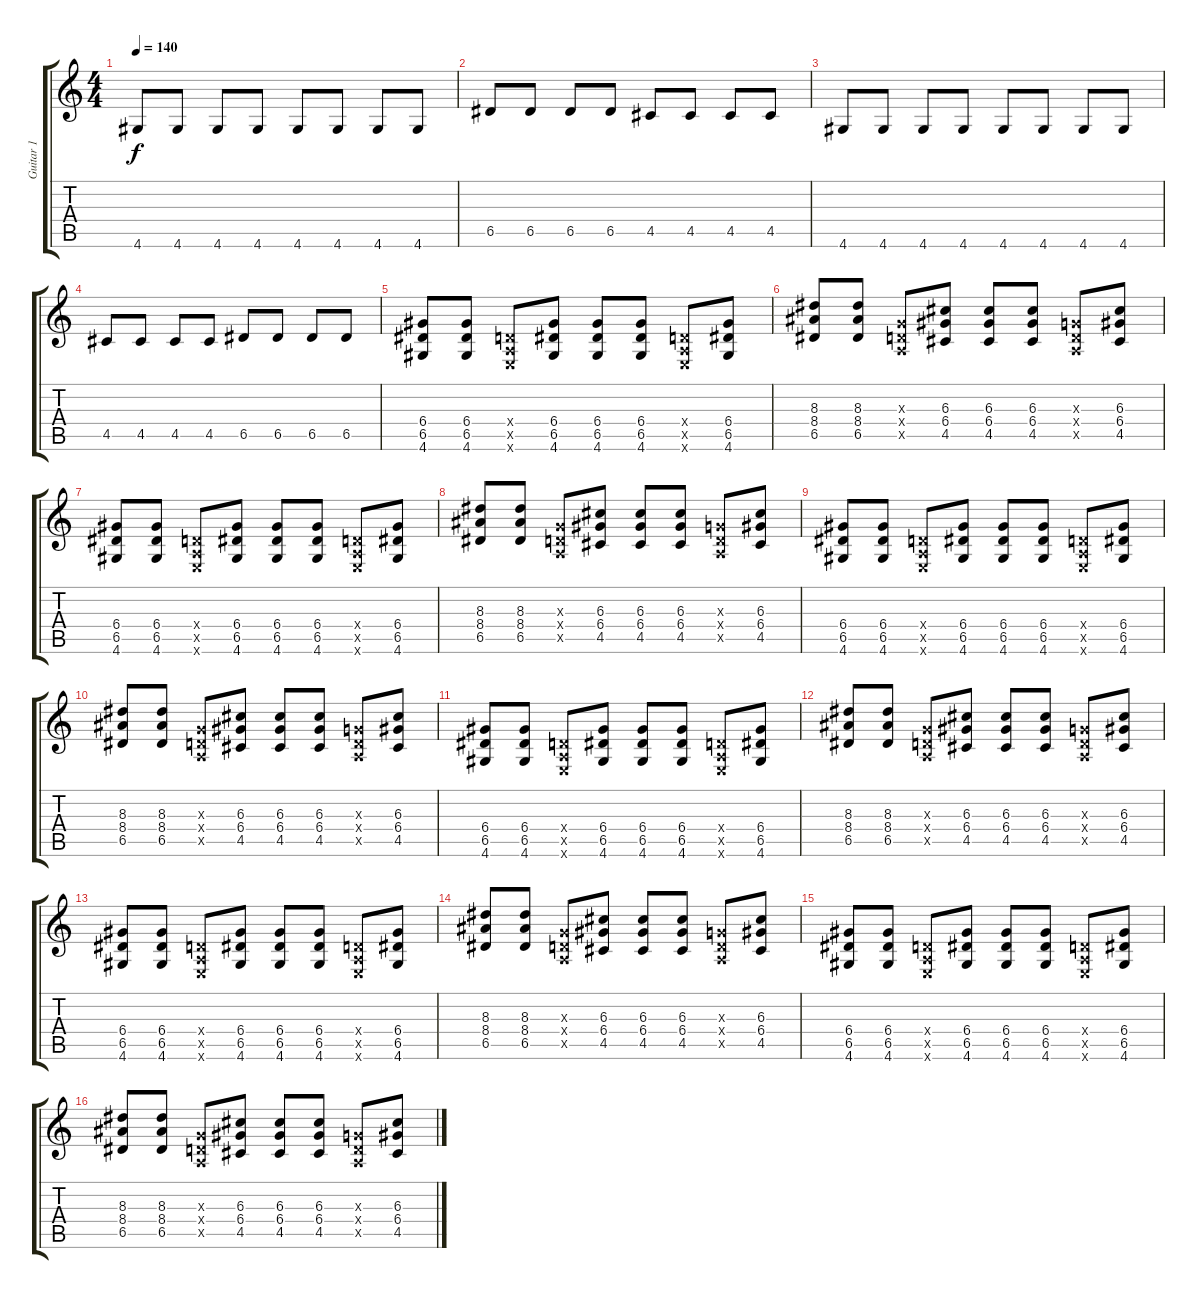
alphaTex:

\track ("Guitar 1" "Guitar 1") {instrument acousticguitarnylon}
\staff {score tabs}
\tuning (E4 B3 G3 D3 A2 E2) {hide}
\ts (4 4)
\tempo 140
\clef g2
\ks c
4.6.8{dy f} 4.6.8 4.6.8 4.6.8 4.6.8 4.6.8 4.6.8 4.6.8 |
6.5.8 6.5.8 6.5.8 6.5.8 4.5.8 4.5.8 4.5.8 4.5.8 |
4.6.8 4.6.8 4.6.8 4.6.8 4.6.8 4.6.8 4.6.8 4.6.8 |
4.5.8 4.5.8 4.5.8 4.5.8 6.5.8 6.5.8 6.5.8 6.5.8 |
(6.4 6.5 4.6).8 (6.4 6.5 4.6).8 (0.4{x} 0.5{x} 0.6{x}).8 (6.4 6.5 4.6).8 (6.4 6.5 4.6).8 (6.4 6.5 4.6).8 (0.4{x} 0.5{x} 0.6{x}).8 (6.4 6.5 4.6).8 |
(8.3 8.4 6.5).8 (8.3 8.4 6.5).8 (0.3{x} 0.4{x} 0.5{x}).8 (6.3 6.4 4.5).8 (6.3 6.4 4.5).8 (6.3 6.4 4.5).8 (0.3{x} 0.4{x} 0.5{x}).8 (6.3 6.4 4.5).8 |
(6.4 6.5 4.6).8 (6.4 6.5 4.6).8 (0.4{x} 0.5{x} 0.6{x}).8 (6.4 6.5 4.6).8 (6.4 6.5 4.6).8 (6.4 6.5 4.6).8 (0.4{x} 0.5{x} 0.6{x}).8 (6.4 6.5 4.6).8 |
(8.3 8.4 6.5).8 (8.3 8.4 6.5).8 (0.3{x} 0.4{x} 0.5{x}).8 (6.3 6.4 4.5).8 (6.3 6.4 4.5).8 (6.3 6.4 4.5).8 (0.3{x} 0.4{x} 0.5{x}).8 (6.3 6.4 4.5).8 |
(6.4 6.5 4.6).8 (6.4 6.5 4.6).8 (0.4{x} 0.5{x} 0.6{x}).8 (6.4 6.5 4.6).8 (6.4 6.5 4.6).8 (6.4 6.5 4.6).8 (0.4{x} 0.5{x} 0.6{x}).8 (6.4 6.5 4.6).8 |
(8.3 8.4 6.5).8 (8.3 8.4 6.5).8 (0.3{x} 0.4{x} 0.5{x}).8 (6.3 6.4 4.5).8 (6.3 6.4 4.5).8 (6.3 6.4 4.5).8 (0.3{x} 0.4{x} 0.5{x}).8 (6.3 6.4 4.5).8 |
(6.4 6.5 4.6).8 (6.4 6.5 4.6).8 (0.4{x} 0.5{x} 0.6{x}).8 (6.4 6.5 4.6).8 (6.4 6.5 4.6).8 (6.4 6.5 4.6).8 (0.4{x} 0.5{x} 0.6{x}).8 (6.4 6.5 4.6).8 |
(8.3 8.4 6.5).8 (8.3 8.4 6.5).8 (0.3{x} 0.4{x} 0.5{x}).8 (6.3 6.4 4.5).8 (6.3 6.4 4.5).8 (6.3 6.4 4.5).8 (0.3{x} 0.4{x} 0.5{x}).8 (6.3 6.4 4.5).8 |
(6.4 6.5 4.6).8 (6.4 6.5 4.6).8 (0.4{x} 0.5{x} 0.6{x}).8 (6.4 6.5 4.6).8 (6.4 6.5 4.6).8 (6.4 6.5 4.6).8 (0.4{x} 0.5{x} 0.6{x}).8 (6.4 6.5 4.6).8 |
(8.3 8.4 6.5).8 (8.3 8.4 6.5).8 (0.3{x} 0.4{x} 0.5{x}).8 (6.3 6.4 4.5).8 (6.3 6.4 4.5).8 (6.3 6.4 4.5).8 (0.3{x} 0.4{x} 0.5{x}).8 (6.3 6.4 4.5).8 |
(6.4 6.5 4.6).8 (6.4 6.5 4.6).8 (0.4{x} 0.5{x} 0.6{x}).8 (6.4 6.5 4.6).8 (6.4 6.5 4.6).8 (6.4 6.5 4.6).8 (0.4{x} 0.5{x} 0.6{x}).8 (6.4 6.5 4.6).8 |
(8.3 8.4 6.5).8 (8.3 8.4 6.5).8 (0.3{x} 0.4{x} 0.5{x}).8 (6.3 6.4 4.5).8 (6.3 6.4 4.5).8 (6.3 6.4 4.5).8 (0.3{x} 0.4{x} 0.5{x}).8 (6.3 6.4 4.5).8
